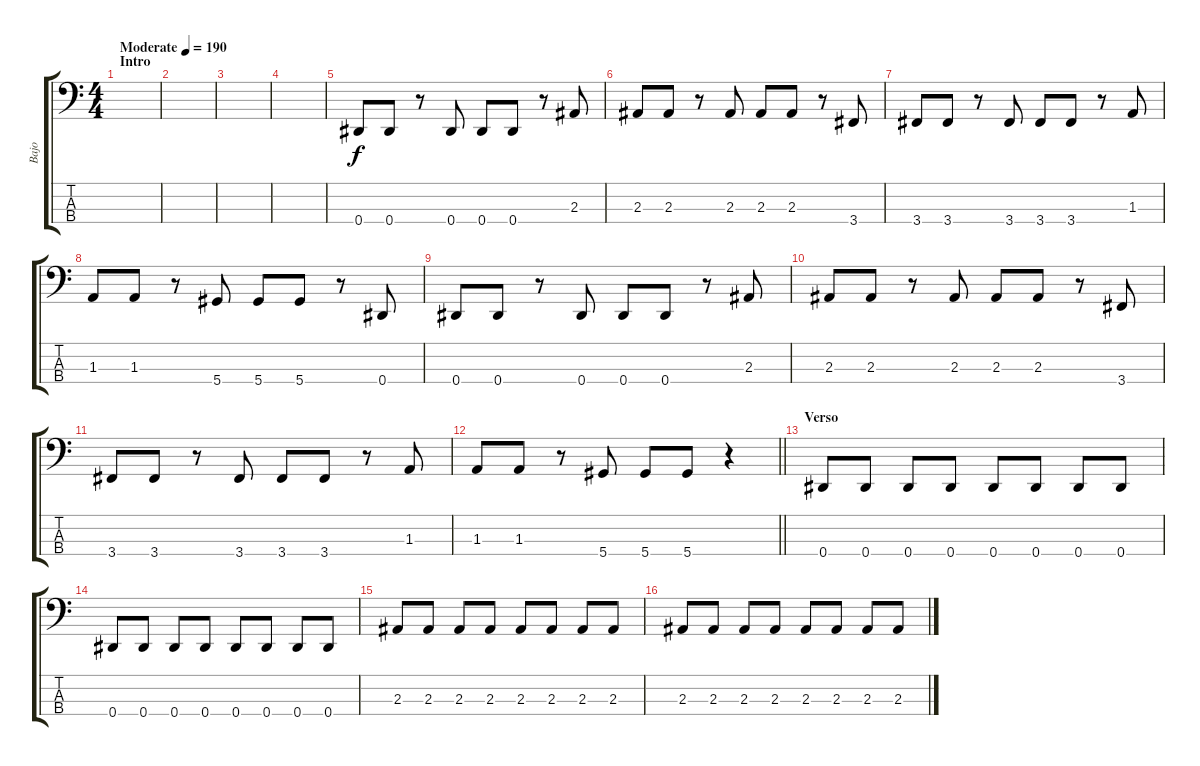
\track ("Bajo" "Bajo") {instrument electricbasspick}
\staff {score tabs}
\tuning (Gb2 Db2 Ab1 Eb1) {hide}
\ts (4 4)
\section ("" "Intro")
\tempo (190 "Moderate")
\clef f4
\ks c
|
|
|
|
0.4.8 0.4.8 r.8 0.4.8 0.4.8 0.4.8 r.8 2.3.8 |
2.3.8 2.3.8 r.8 2.3.8 2.3.8 2.3.8 r.8 3.4.8 |
3.4.8 3.4.8 r.8 3.4.8 3.4.8 3.4.8 r.8 1.3.8 |
1.3.8 1.3.8 r.8 5.4.8 5.4.8 5.4.8 r.8 0.4.8 |
0.4.8 0.4.8 r.8 0.4.8 0.4.8 0.4.8 r.8 2.3.8 |
2.3.8 2.3.8 r.8 2.3.8 2.3.8 2.3.8 r.8 3.4.8 |
3.4.8 3.4.8 r.8 3.4.8 3.4.8 3.4.8 r.8 1.3.8 |
\barLineRight lightlight
1.3.8 1.3.8 r.8 5.4.8 5.4.8 5.4.8 r.4 |
\section ("" "Verso")
0.4.8 0.4.8 0.4.8 0.4.8 0.4.8 0.4.8 0.4.8 0.4.8 |
0.4.8 0.4.8 0.4.8 0.4.8 0.4.8 0.4.8 0.4.8 0.4.8 |
2.3.8 2.3.8 2.3.8 2.3.8 2.3.8 2.3.8 2.3.8 2.3.8 |
2.3.8 2.3.8 2.3.8 2.3.8 2.3.8 2.3.8 2.3.8 2.3.8
